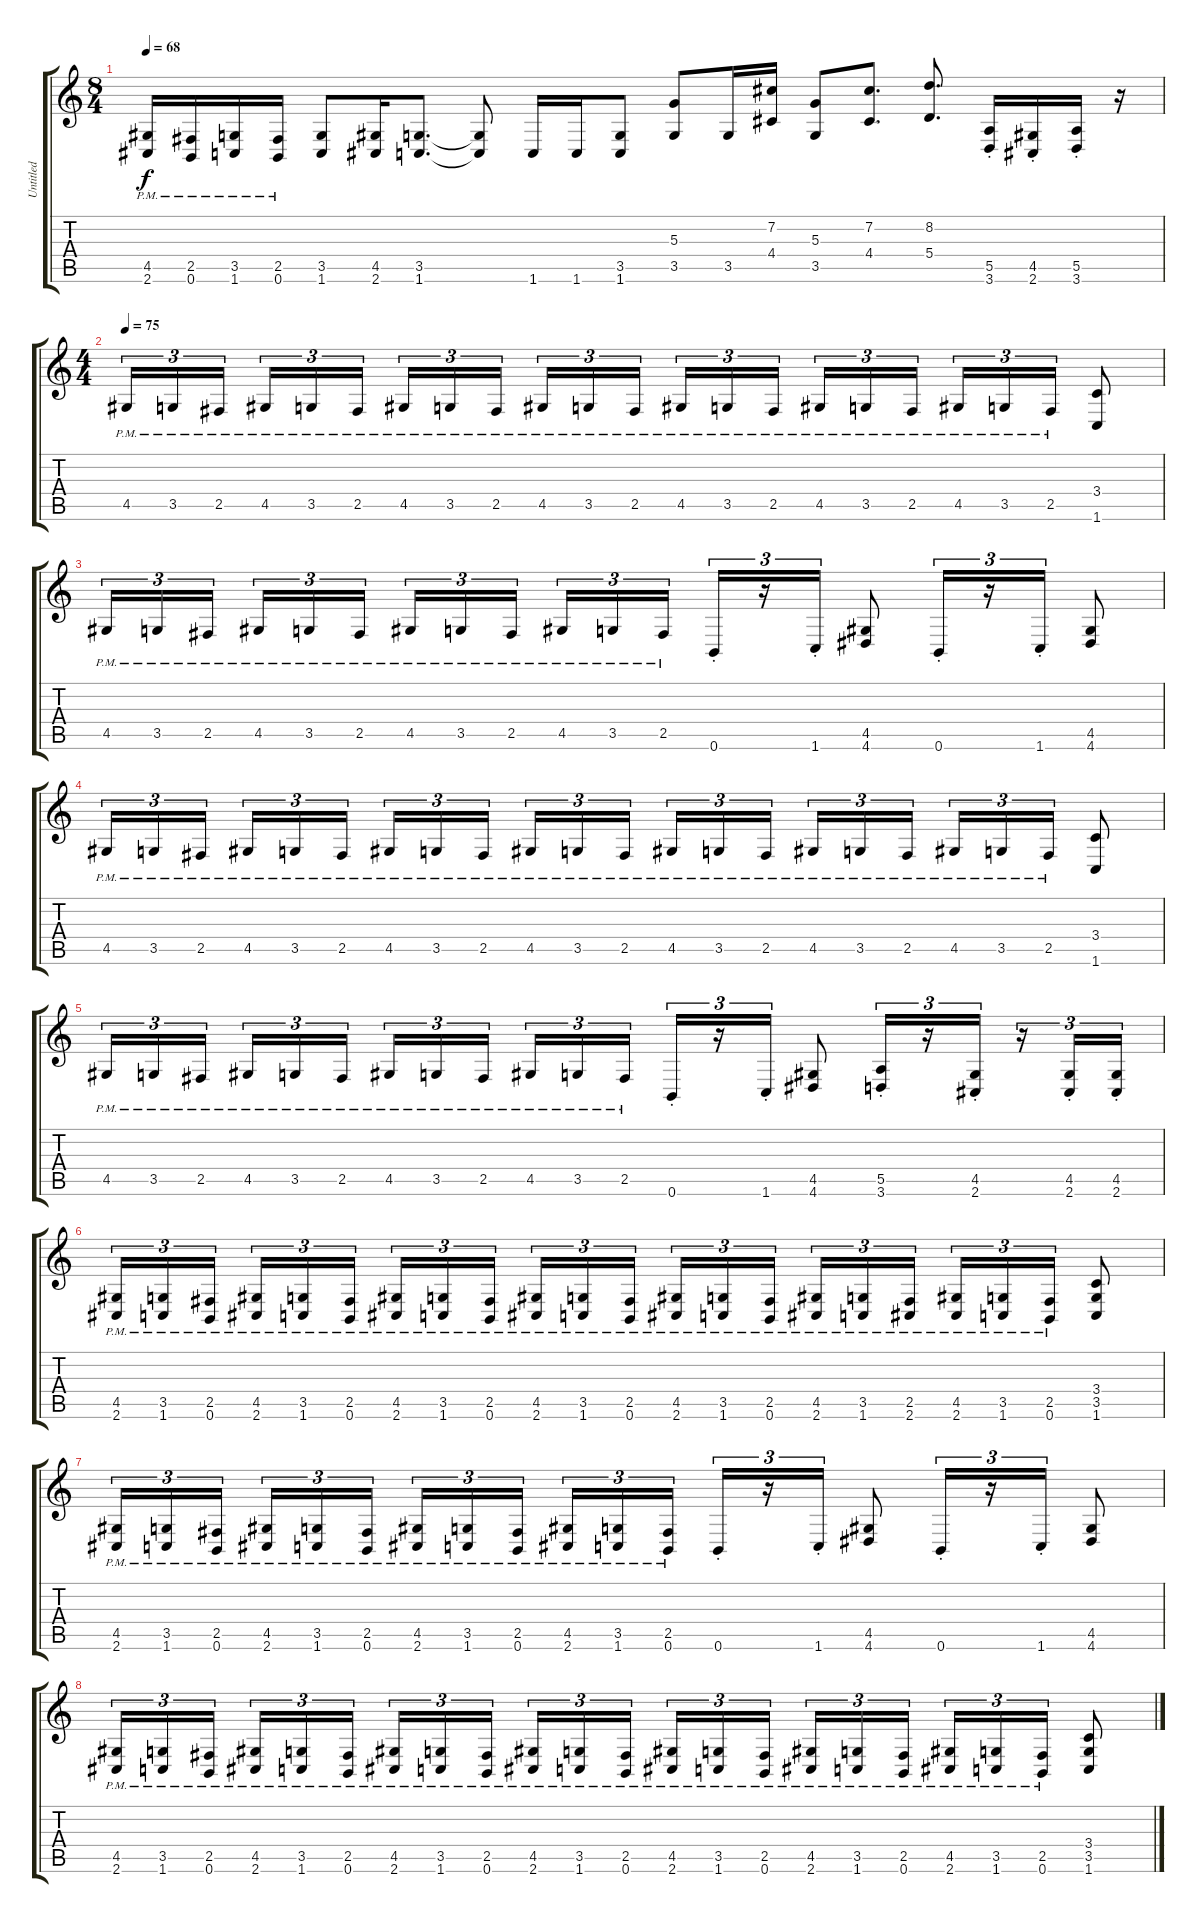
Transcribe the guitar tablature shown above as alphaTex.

\track ("Untitled" "Untitled") {instrument distortionguitar}
\staff {score tabs}
\tuning (B3 Gb3 D3 A2 E2 B1) {hide}
\ts (8 4)
\tempo 68
\clef g2
\ks c
(4.5{pm} 2.6{pm}).16{dy f} (2.5{pm} 0.6{pm}).16 (3.5{pm} 1.6{pm}).16 (2.5{pm} 0.6{pm}).16 (3.5 1.6).8 (4.5 2.6).16 (3.5 1.6).8{d} (3.5{t} 1.6{t}).8 1.6.16 1.6.16 (3.5 1.6).8 (5.3 3.5).8 3.5.16 (7.2 4.4).16 (5.3 3.5).8 (7.2 4.4).8{d} (8.2 5.4).8{d} (5.5{st} 3.6{st}).16 (4.5{st} 2.6{st}).16 (5.5{st} 3.6{st}).16 r.16 |
\ts (4 4)
\tempo 75
4.5{pm}.16{tu (3 2)} 3.5{pm}.16{tu (3 2)} 2.5{pm}.16{tu (3 2) beam splitsecondary} 4.5{pm}.16{tu (3 2)} 3.5{pm}.16{tu (3 2)} 2.5{pm}.16{tu (3 2)} 4.5{pm}.16{tu (3 2)} 3.5{pm}.16{tu (3 2)} 2.5{pm}.16{tu (3 2) beam splitsecondary} 4.5{pm}.16{tu (3 2)} 3.5{pm}.16{tu (3 2)} 2.5{pm}.16{tu (3 2)} 4.5{pm}.16{tu (3 2)} 3.5{pm}.16{tu (3 2)} 2.5{pm}.16{tu (3 2) beam splitsecondary} 4.5{pm}.16{tu (3 2)} 3.5{pm}.16{tu (3 2)} 2.5{pm}.16{tu (3 2)} 4.5{pm}.16{tu (3 2)} 3.5{pm}.16{tu (3 2)} 2.5{pm}.16{tu (3 2)} (3.4 1.6).8 |
4.5{pm}.16{tu (3 2)} 3.5{pm}.16{tu (3 2)} 2.5{pm}.16{tu (3 2) beam splitsecondary} 4.5{pm}.16{tu (3 2)} 3.5{pm}.16{tu (3 2)} 2.5{pm}.16{tu (3 2)} 4.5{pm}.16{tu (3 2)} 3.5{pm}.16{tu (3 2)} 2.5{pm}.16{tu (3 2) beam splitsecondary} 4.5{pm}.16{tu (3 2)} 3.5{pm}.16{tu (3 2)} 2.5{pm}.16{tu (3 2)} 0.6{st}.16{tu (3 2)} r.16{tu (3 2)} 1.6{st}.16{tu (3 2)} (4.5 4.6).8 0.6{st}.16{tu (3 2)} r.16{tu (3 2)} 1.6{st}.16{tu (3 2)} (4.5 4.6).8 |
4.5{pm}.16{tu (3 2)} 3.5{pm}.16{tu (3 2)} 2.5{pm}.16{tu (3 2) beam splitsecondary} 4.5{pm}.16{tu (3 2)} 3.5{pm}.16{tu (3 2)} 2.5{pm}.16{tu (3 2)} 4.5{pm}.16{tu (3 2)} 3.5{pm}.16{tu (3 2)} 2.5{pm}.16{tu (3 2) beam splitsecondary} 4.5{pm}.16{tu (3 2)} 3.5{pm}.16{tu (3 2)} 2.5{pm}.16{tu (3 2)} 4.5{pm}.16{tu (3 2)} 3.5{pm}.16{tu (3 2)} 2.5{pm}.16{tu (3 2) beam splitsecondary} 4.5{pm}.16{tu (3 2)} 3.5{pm}.16{tu (3 2)} 2.5{pm}.16{tu (3 2)} 4.5{pm}.16{tu (3 2)} 3.5{pm}.16{tu (3 2)} 2.5{pm}.16{tu (3 2)} (3.4 1.6).8 |
4.5{pm}.16{tu (3 2)} 3.5{pm}.16{tu (3 2)} 2.5{pm}.16{tu (3 2) beam splitsecondary} 4.5{pm}.16{tu (3 2)} 3.5{pm}.16{tu (3 2)} 2.5{pm}.16{tu (3 2)} 4.5{pm}.16{tu (3 2)} 3.5{pm}.16{tu (3 2)} 2.5{pm}.16{tu (3 2) beam splitsecondary} 4.5{pm}.16{tu (3 2)} 3.5{pm}.16{tu (3 2)} 2.5{pm}.16{tu (3 2)} 0.6{st}.16{tu (3 2)} r.16{tu (3 2)} 1.6{st}.16{tu (3 2)} (4.5 4.6).8 (5.5{st} 3.6{st}).16{tu (3 2)} r.16{tu (3 2)} (4.5{st} 2.6{st}).16{tu (3 2)} r.16{tu (3 2)} (4.5{st} 2.6{st}).16{tu (3 2)} (4.5{st} 2.6{st}).16{tu (3 2)} |
(4.5{pm} 2.6{pm}).16{tu (3 2)} (3.5{pm} 1.6{pm}).16{tu (3 2)} (2.5{pm} 0.6{pm}).16{tu (3 2) beam splitsecondary} (4.5{pm} 2.6{pm}).16{tu (3 2)} (3.5{pm} 1.6{pm}).16{tu (3 2)} (2.5{pm} 0.6{pm}).16{tu (3 2)} (4.5{pm} 2.6{pm}).16{tu (3 2)} (3.5{pm} 1.6{pm}).16{tu (3 2)} (2.5{pm} 0.6{pm}).16{tu (3 2) beam splitsecondary} (4.5{pm} 2.6{pm}).16{tu (3 2)} (3.5{pm} 1.6{pm}).16{tu (3 2)} (2.5{pm} 0.6{pm}).16{tu (3 2)} (4.5{pm} 2.6{pm}).16{tu (3 2)} (3.5{pm} 1.6{pm}).16{tu (3 2)} (2.5{pm} 0.6{pm}).16{tu (3 2) beam splitsecondary} (4.5{pm} 2.6{pm}).16{tu (3 2)} (3.5{pm} 1.6{pm}).16{tu (3 2)} (2.5{pm} 2.6{pm}).16{tu (3 2)} (4.5{pm} 2.6{pm}).16{tu (3 2)} (3.5{pm} 1.6{pm}).16{tu (3 2)} (2.5{pm} 0.6{pm}).16{tu (3 2)} (3.4 3.5 1.6).8 |
(4.5{pm} 2.6{pm}).16{tu (3 2)} (3.5{pm} 1.6{pm}).16{tu (3 2)} (2.5{pm} 0.6{pm}).16{tu (3 2) beam splitsecondary} (4.5{pm} 2.6{pm}).16{tu (3 2)} (3.5{pm} 1.6{pm}).16{tu (3 2)} (2.5{pm} 0.6{pm}).16{tu (3 2)} (4.5{pm} 2.6{pm}).16{tu (3 2)} (3.5{pm} 1.6{pm}).16{tu (3 2)} (2.5{pm} 0.6{pm}).16{tu (3 2) beam splitsecondary} (4.5{pm} 2.6{pm}).16{tu (3 2)} (3.5{pm} 1.6{pm}).16{tu (3 2)} (2.5{pm} 0.6{pm}).16{tu (3 2)} 0.6{st}.16{tu (3 2)} r.16{tu (3 2)} 1.6{st}.16{tu (3 2)} (4.5 4.6).8 0.6{st}.16{tu (3 2)} r.16{tu (3 2)} 1.6{st}.16{tu (3 2)} (4.5 4.6).8 |
(4.5{pm} 2.6{pm}).16{tu (3 2)} (3.5{pm} 1.6{pm}).16{tu (3 2)} (2.5{pm} 0.6{pm}).16{tu (3 2) beam splitsecondary} (4.5{pm} 2.6{pm}).16{tu (3 2)} (3.5{pm} 1.6{pm}).16{tu (3 2)} (2.5{pm} 0.6{pm}).16{tu (3 2)} (4.5{pm} 2.6{pm}).16{tu (3 2)} (3.5{pm} 1.6{pm}).16{tu (3 2)} (2.5{pm} 0.6{pm}).16{tu (3 2) beam splitsecondary} (4.5{pm} 2.6{pm}).16{tu (3 2)} (3.5{pm} 1.6{pm}).16{tu (3 2)} (2.5{pm} 0.6{pm}).16{tu (3 2)} (4.5{pm} 2.6{pm}).16{tu (3 2)} (3.5{pm} 1.6{pm}).16{tu (3 2)} (2.5{pm} 0.6{pm}).16{tu (3 2) beam splitsecondary} (4.5{pm} 2.6{pm}).16{tu (3 2)} (3.5{pm} 1.6{pm}).16{tu (3 2)} (2.5{pm} 0.6{pm}).16{tu (3 2)} (4.5{pm} 2.6{pm}).16{tu (3 2)} (3.5{pm} 1.6{pm}).16{tu (3 2)} (2.5{pm} 0.6{pm}).16{tu (3 2)} (3.4 3.5 1.6).8
